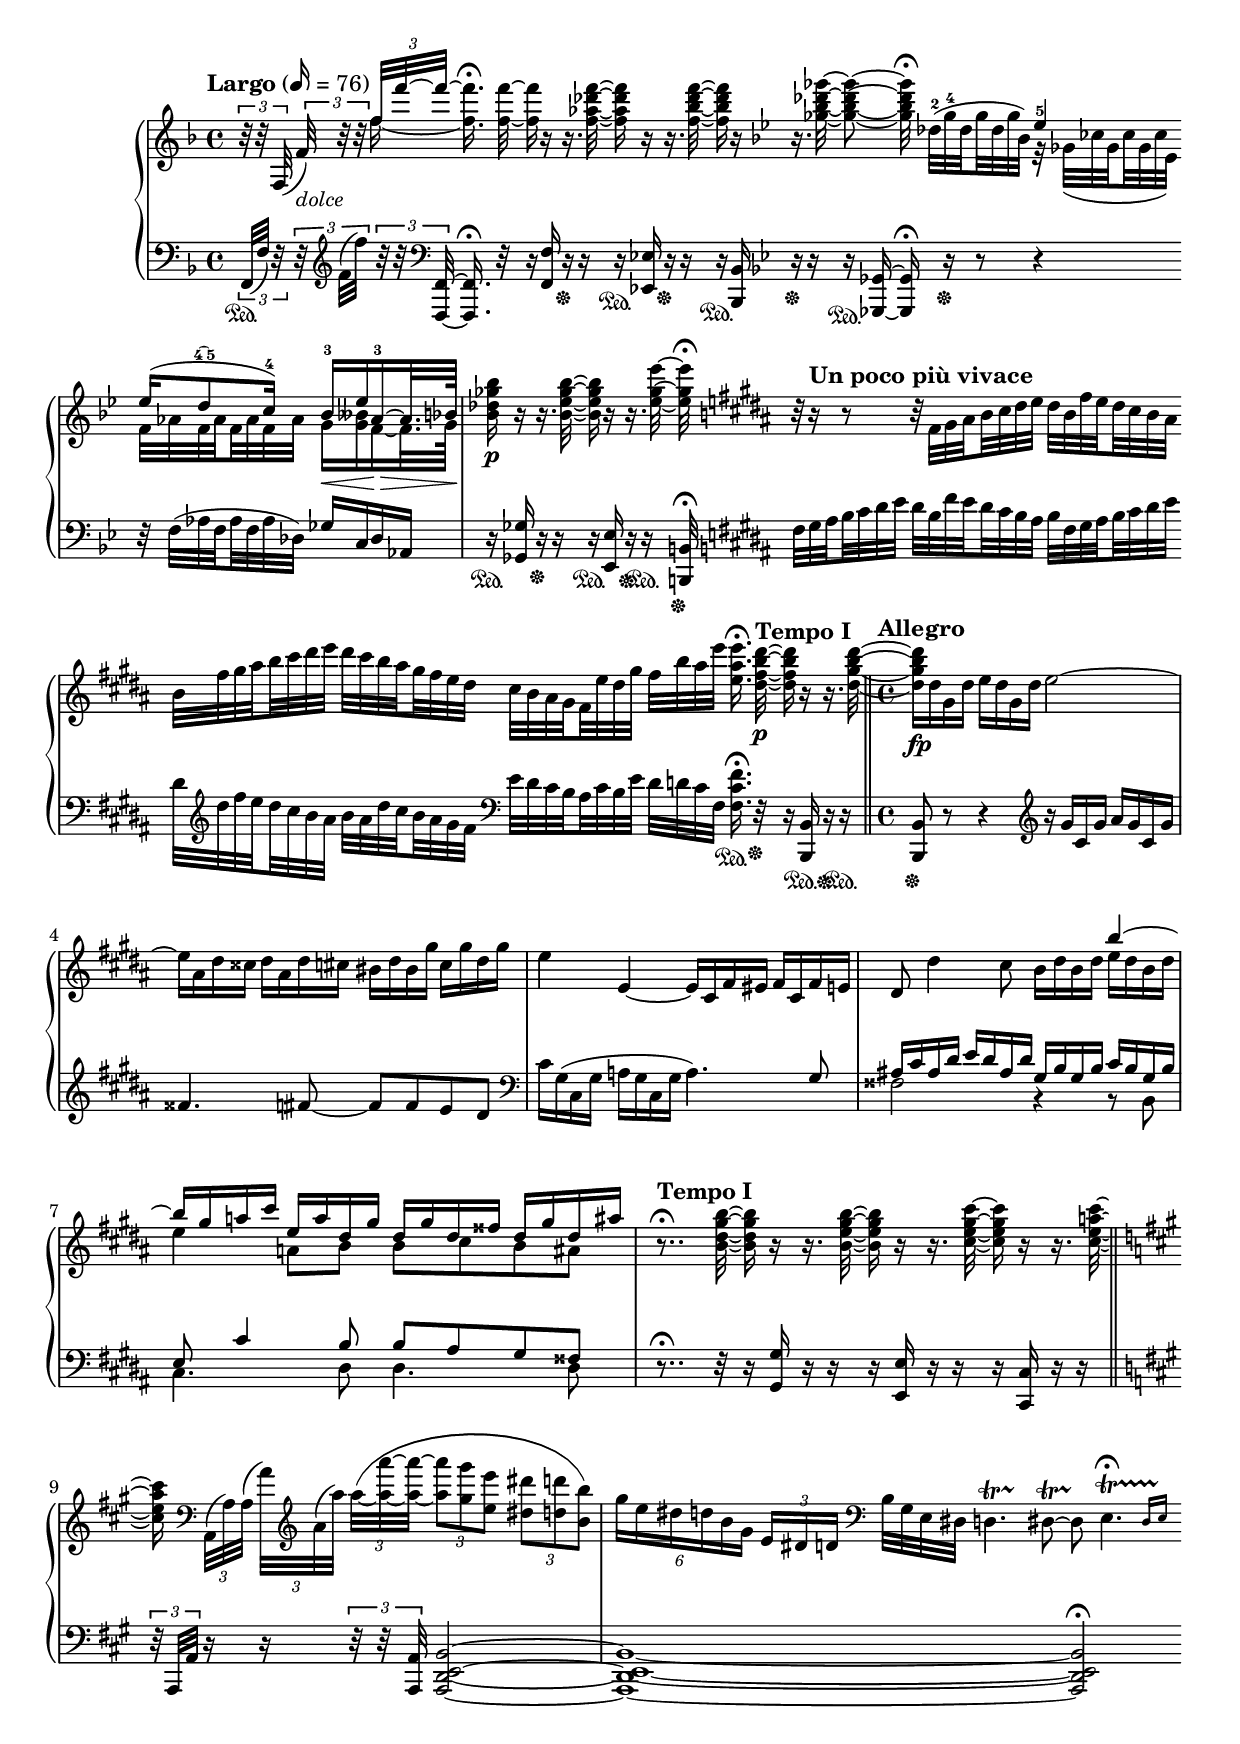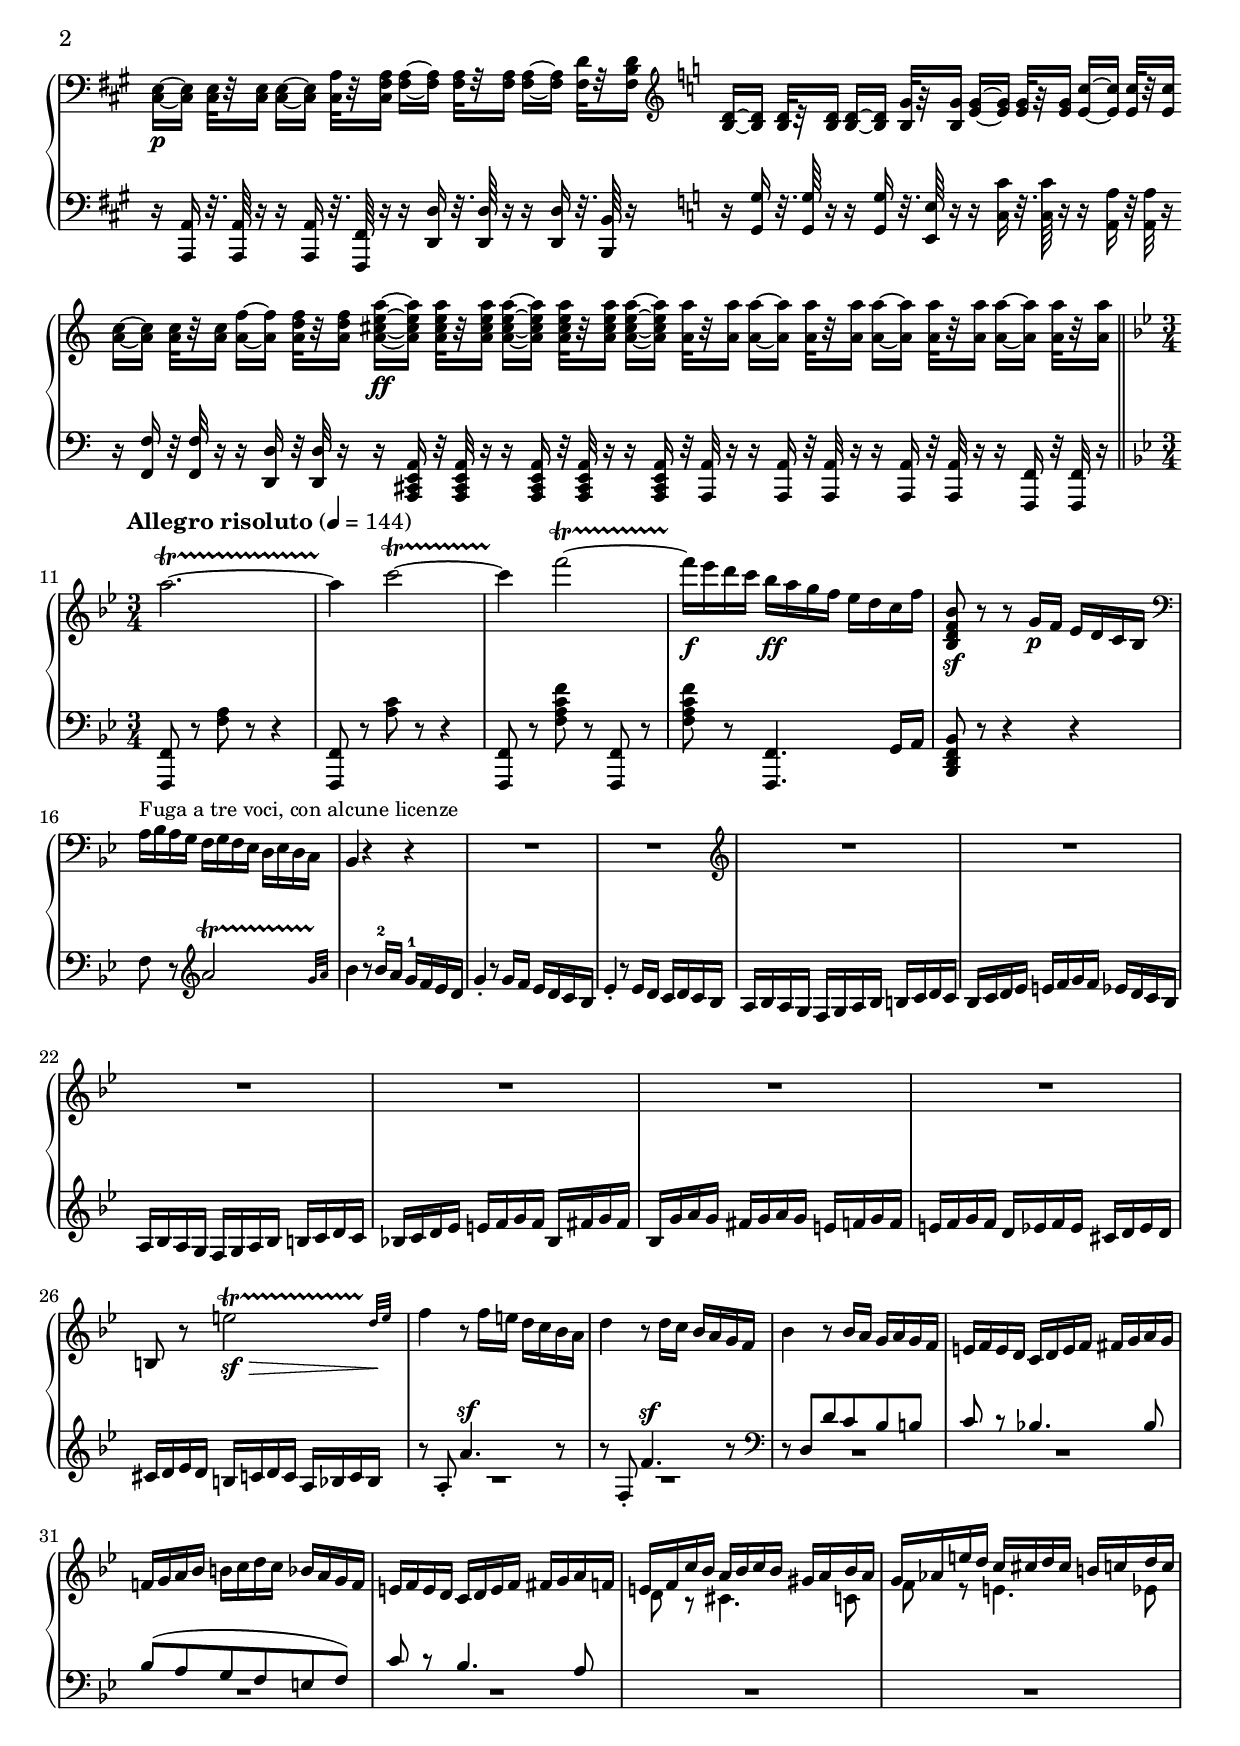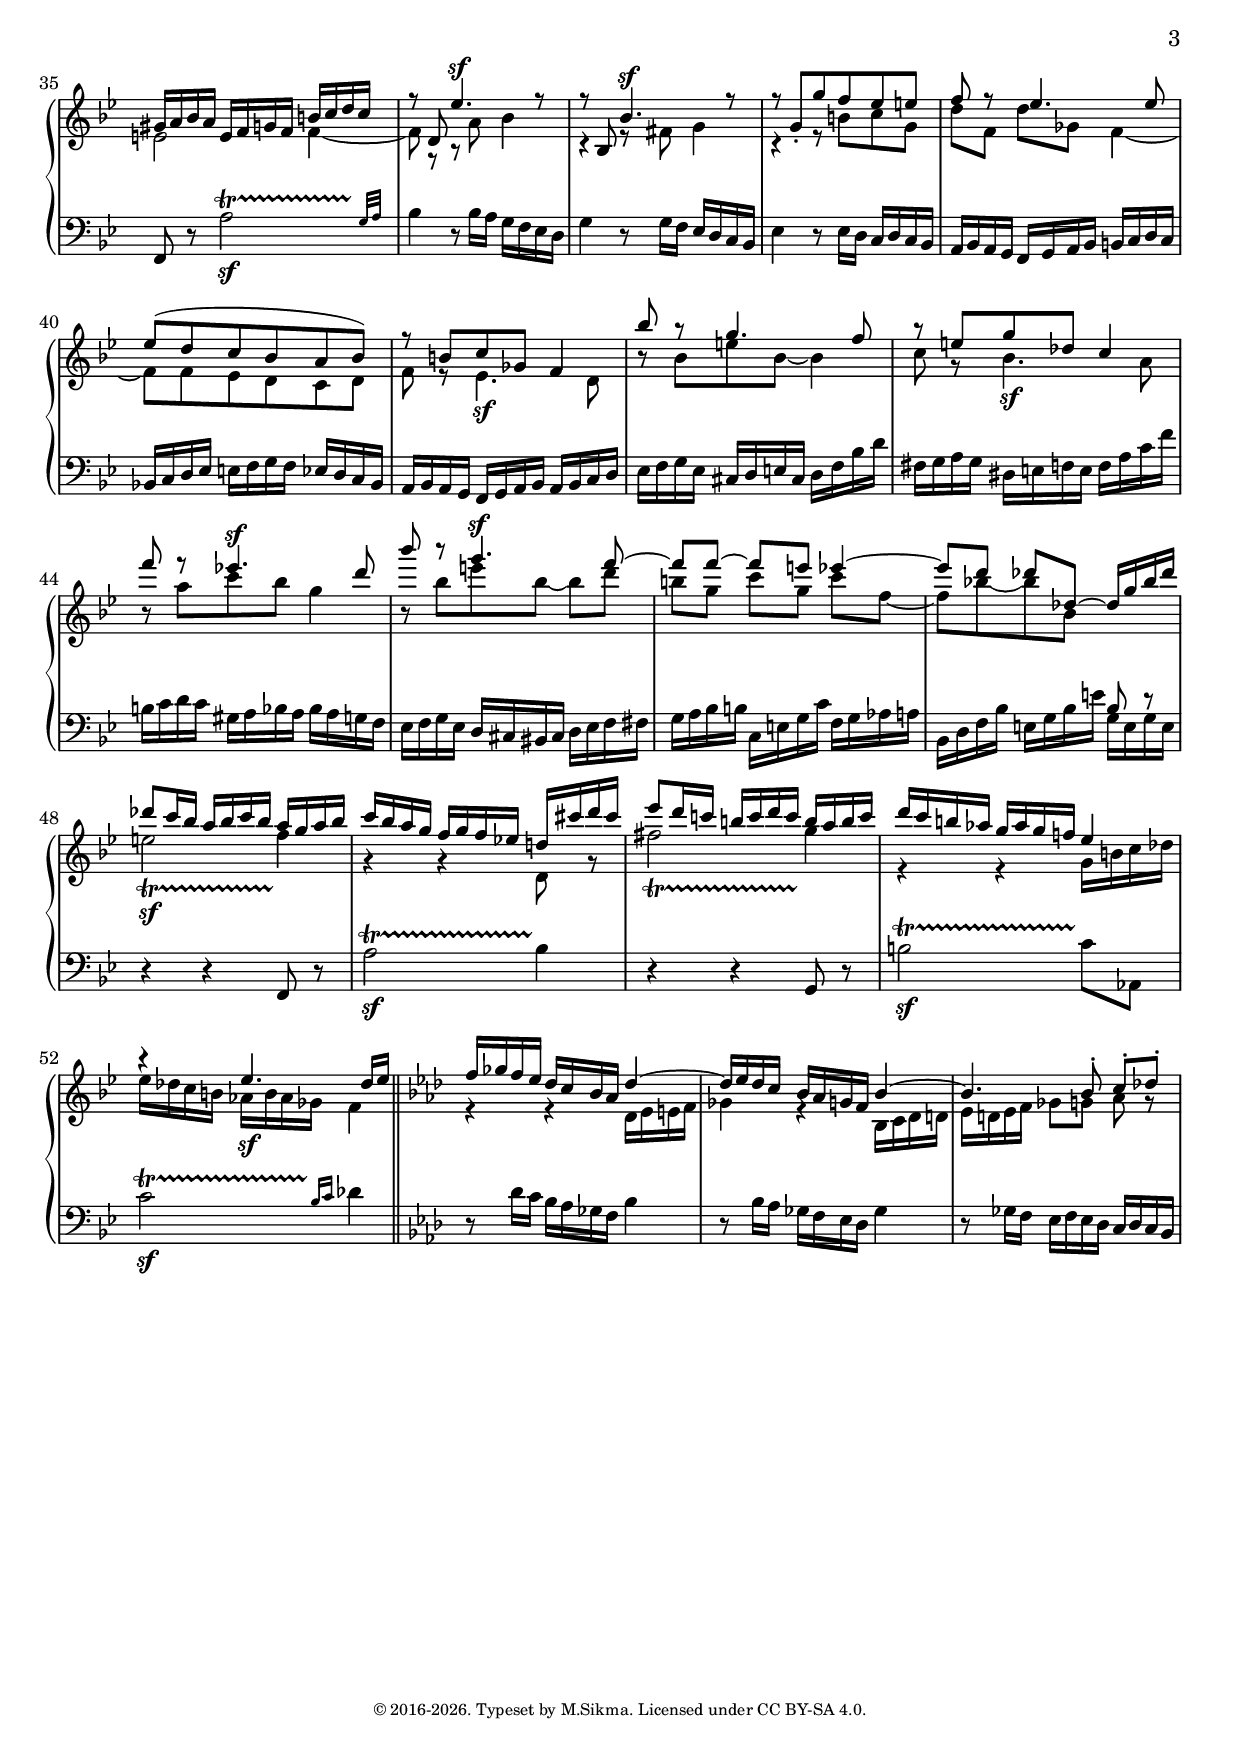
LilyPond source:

%===========================================================================
%    Piano Sonata Op.106 (L.Beethoven) - IV
%===========================================================================
%
%    (C) 2016-2017, Michiel Sikma <michiel@sikma.org>
%    Licensed under CC BY-SA 4.0.
%
%---------------------------------------------------------------------------

\version "2.19.42"
\include "sonata-op106-includes.ily"

%---------------------------------------------------------------------------
%    IV. Largo - Allegro risoluto
%---------------------------------------------------------------------------

four-section-one = {
  \key f \major
  \time 4/4
  \tempo "Largo" 16 = 76
}
% Per la misura si conta nel Largo sempre quattro semicrome, ciò è

\bookpart {
  \paper {
    markup-system-spacing = \std-padding-page-n
    bookTitleMarkup = \std-title-markup-page-n-no-titles
  }
  \header {
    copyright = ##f
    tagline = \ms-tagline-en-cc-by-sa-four
  }
  \score {
    \new PianoStaff \with {
      \std-staff-spacing
    } <<
      \set PianoStaff.connectArpeggios = ##t
      %---------------------------------------------------------------------
      %    Right hand
      %---------------------------------------------------------------------
      \new Staff = "right" \with {
        \std-magnification
        \stdDynSize
        midiInstrument = "acoustic grand"
      } {
        \clef treble \relative c {
          \four-section-one
          \override Tie.minimum-length = #2.75
          \autoBeamOff
          \tuplet 3/2 {
            r32 r
            \once \override Slur.positions = #'(1 . 2)
            f_( \noBeam
          }
          \tuplet 3/2 { f')_\markup { \italic "dolce" } r r }
          % Set the exact duration of this measure. Although the
          % time signature is 4/4, this first measure has an undeterminable
          % length. Based on the notes, it's precisely 140 64th notes long.
          \set Timing.measureLength = #(ly:make-moment 140/64)
          <<
            \relative c'' {
              \tuplet 3/2 { f32-[ f'^~ f^~] }
              % Hiding the stem and flag, since the other voice
              % will take care of proper display.
              \stemDown
              \single \hide Stem
              \single \hide Flag
              f\fermata
            }
            \\
            \relative c'' {
              f16_~ <f f'>16.
            }
          >>
          <f'_~ f'^~>32 16
          r16 r16.
          <f_~ aes_~ des^~ f^~>32 16
          r16 r16.
          <f_~ bes_~ des^~ f^~>32 16
          r16
          \key bes \major
          r16.
          <ges_~ bes_~ des^~ ges^~>32 <ges_~ bes_~ des^~ ges^~>8 32\fermata
          \autoBeamOn
          <<
            \relative c'' {
              \stemDown des32-[^(-2 ges-4
              \set stemRightBeamCount = #1
              des
              \set stemLeftBeamCount = #1
              ges des ges bes,)] \stemUp es4-5
              \bar "" \break
              es16-[^( des8\finger \markup \tied-finger-up #"4" #"5" ces16-4])
              bes16-[-3 es aes,^~-3 aes32. bes64]
            }
            \\
            \relative c'' {
              s8. s32
              r32 ges_(-[ ces
              \set stemRightBeamCount = #1
              ges
              \set stemLeftBeamCount = #1
              ces ges ces es,)]
              f-[ aes f
              \set stemRightBeamCount = #1
              aes
              \set stemLeftBeamCount = #1
              f aes f aes]
              ges16\< <ges beses> f_~\> f32. ges64\!
            }
          >>
          % End of the first measure.
          |
          <bes, des ges bes>16\p r16 r16. <bes_~ es_~ ges^~ bes^~>32 16 r16 r16.
          % Modify the second measure's length as well.
          \set Timing.measureLength = #(ly:make-moment 160/64)
          <es_~ ges^~ es'^~>32 32\fermata
          \key b \major
          r32
          \tempo "Un poco più vivace"
          r16 r8 r32
          \set subdivideBeams = ##t
          \set baseMoment = #(ly:make-moment 1/8)
          \set beatStructure = #'(6 6)
          fis,32-[ gis ais b cis dis e] dis-[ b fis' e dis cis b ais]
          b-[ fis' gis ais b cis dis e] dis-[ cis b ais gis fis e dis]
          cis-[ b ais gis fis e' dis gis] fis-[ b ais e']
          <e, ais e'>16.\fermata \noBeam
          \tempo "Tempo I"
          <dis_~ fis_~ b^~ dis^~>32\p \noBeam
          16 r16 r16.
          <dis_~ gis_~ b^~ dis^~>32
          \tempo "Allegro"
          % End of the second measure.
          |
          \time 4/4
          \bar "||"
          \set subdivideBeams = ##f
          16\fp dis gis, dis'
          e dis gis, dis' e2^~ |
          e16 ais, dis cisis dis ais dis cis bis dis bis gis' cis, gis' dis gis |
          e4 e,4_~ e16 cis fis eis fis cis fis e |
          dis8
          <<
            \relative c''' {
              s4 s4 s8 b4^~ |
              b16 gis a cis e, a dis, gis dis gis dis fisis dis gis dis ais'
            }
            \\
            \relative c'' {
              dis4 cis8 b16 dis b dis e dis b dis |
              e4 a,8 b b cis b ais
            }
          >>
          \tempo "Tempo I"
          |
          % Move the tempo text above the fermata.
          \once \override Staff.TextScript.outside-staff-priority = #500
          \once \override Staff.Script.outside-staff-priority = #0
          r8..\fermata
          <b'_~ dis_~ gis^~ b^~>32 16 r16 r16.
          <b_~ e_~ gis^~ b^~>32 16 r16 r16.
          <cis_~ e_~ gis^~ cis^~>32 16 r16 r16.
          <cis_~ e_~ a^~ cis^~>32
          \bar "||"
          % This measure is 3/4 for some reason.
          \set Timing.measureLength = #(ly:make-moment 3/4)
          \key a \major
          16 \clef bass
          \once \override Slur.positions = #'(-2 . 0)
          \tuplet 3/2 {
            a,,32^(-[ a')
            \once \override Slur.positions = #'(-2 . 0)
            a^(]
          }
          \tuplet 3/2 {
            a')-[ \clef treble
            \once \override Slur.positions = #'(-2 . 0)
            a^( a')]
          }
          \tuplet 3/2 {
            \once \override Slur.positions = #'(-2 . 0)
            a_~^( <a_~ a'^~> <a_~ a'^~>
          }
          \tuplet 3/2 { <a a'>8 <gis gis'> <e e'> }
          \tuplet 3/2 { <dis dis'> <d d'> <b b'>) }
          |
          % Another looooong measure.
          \set Timing.measureLength = #(ly:make-moment 352/64)
          \tuplet 6/4 { gis'16 e dis d b gis }
          \tuplet 3/2 { e-[ dis d] }
          \clef bass
          b32 gis e dis
          \once \override TrillSpanner.bound-details.right.padding = #1.0
          d4. \startTrillSpan
          \once \override TrillSpanner.bound-details.right.padding = #2.0
          dis8^~ \stopTrillSpan \startTrillSpan
          dis
          \once \override Staff.Script.outside-staff-priority = #200
          \once \override TrillSpanner.outside-staff-priority = ##f
          \afterGrace e4.\fermata \startTrillSpan { dis16-[ e] \stopTrillSpan }
          % The long and slow modulation from B major to A major to B flat major.
          \clef bass
          \bar ""
          \break
          <cis_~ e^~>16\p 16 32-[ r32 <cis e>16] <cis_~ e^~>16-[ 16]
          <cis a'>32-[ r32 <cis fis a>16] <fis_~ a^~>16-[ 16]
          <fis a>32-[ r32 <fis a>16] <fis_~ a^~>16-[ 16]
          <fis d'>32-[ r32 <fis b d>16]
          \clef treble
          \key c \major
          <b_~ d^~>16-[ 16] <b d>32-[ r32 <b d>16] <b_~ d^~>16-[ 16]
          <b g'>32-[ r32 <b g'>16] <e_~ g^~>16-[ 16] <e g>32-[ r32 <e g>16]
          <e_~ c'^~>16-[ 16] <e c'>32-[ r32 <e c'>16]
          \bar ""
          \break
          <a_~ c^~>16-[ 16] <a c>32-[ r32 <a c>16] <a_~ f'^~>16-[ 16]
          <a d f>32-[ r32 <a d f>16]
          <a_~ cis_~ e^~ a^~>16-[\ff 16] <a cis e a>32-[ r32 <a cis e a>16]
          <a_~ cis_~ e^~ a^~>16-[ 16] <a cis e a>32-[ r32 <a cis e a>16]
          <a_~ cis_~ e^~ a^~>16-[ 16]
          <a a'>32-[ r32 <a a'>16] <a_~ a'^~>16-[ 16]
          <a a'>32-[ r32 <a a'>16] <a_~ a'^~>16-[ 16]
          <a a'>32-[ r32 <a a'>16] <a_~ a'^~>16-[ 16]
          <a a'>32-[ r32 <a a'>16]
          \bar "||"
          \key bes \major
          \time 3/4
          \break
          \once \override TrillSpanner.bound-details.right.padding = #-1.0
          \tempo "Allegro risoluto" 4 = 144
          a'2.^~\startTrillSpan | a4 \stopTrillSpan
          \once \override TrillSpanner.bound-details.right.padding = #-1.0
          c2^~ \startTrillSpan | c4 \stopTrillSpan
          \once \override TrillSpanner.bound-details.right.padding = #-1.0
          \once \override Slur.positions = #'(6.1 . 0)
          \once \override Slur.eccentricity = #1.25
          \once \override Slur.height-limit = #6.5
          f2^~ \startTrillSpan | f16\f \stopTrillSpan
          es d c bes\ff a g f es d c f |
          <bes,, d f bes>8\sf r8 r8 g'16-[\p f] es d c bes
          \clef bass |
          \break
          % Start of the fuga section.
          % "Three part fugue with some license"
          a16^\markup { "Fuga a tre voci, con alcune licenze" } bes a g
          f g f es d es d c |
          bes4 r4 r4 |
          R2. |
          R2. \clef treble |
          R2. |
          R2. |
          R2. |
          R2. |
          R2. |
          R2. |
          b'8 r8 \afterGrace e'2\sf\>\startTrillSpan { d32\!\stopTrillSpan e } |
          f4 r8 f16 e d c bes a |
          d4 r8 d16 c bes a g f |
          bes4 r8 bes16 a g a g f |
          e f e d c d e f fis g a g |
          f! g a bes b c d c bes a g f |
          e f e d c d e f fis g a f |
          <<
            \relative c' {
              e f c' bes a bes c bes gis a bes a
              |
              g as e' d c cis d cis b c d c
              |
              gis a bes a e f g f b c d c
              |
              \relative c'' f8\rest d,8 es'4.^\sf \relative c'' f8\rest
              |
              \relative c'' f8\rest bes,8 bes'4.^\sf \relative c'' f8\rest
              |
              \relative c'' f8\rest g8_.-[ g' f es e]
              |
              f8 \relative c'' f8\rest es4. es8
              |
              es8-[^( d c bes a bes])
              |
              \relative c'' f8\rest b8-[ c ges] f4
              |
              bes'8 \relative c''' a8\rest g4. f8
              |
              \relative c''' a8\rest
              % Neutral as per London. Es in original edition.
              e8-[ g des] c4
              |
              f'8 \relative c''' f8\rest es!4.^\sf d8
              |
              bes'8 \relative c'''' b8\rest g4.^\sf f8^~
              |
              f8-[ f^~]
              f8-[ e] es4^~
              |
              es8-[ d] des8-[ des,^~] des16-[ g bes des]
              |
              des8-[ c16 bes] a-[ bes c bes] a g a bes
              |
              c bes a g f g f es! d! cis' d cis
              |
              es8-[ d16 c!] b c d c b a b c
              |
              d16 c b as g as g f! es4
              |
              \relative c''' b4\rest
              es4.\sf des16-[ es]
              |
              f16 ges f es des c bes as des4^~
              |
              des16 es des c bes as g f bes4^~
              |
              bes4. bes8^. c8-[^. des!^.]
              |
            }
            \\
            \relative c' {
              d8 b8\rest cis4. c8
              |
              f8 e8\rest e4. es8
              |
              e2 f4_~
              |
              f8 \relative c' { g8\rest b8\rest } a8 bes4
              |
              \relative c' { c4\rest e8\rest } fis8 g4
              |
              \relative c' { c4\rest e8\rest } b8-[ c g]
              |
              d'8-[ f,] d'8-[ ges,] f4_~
              |
              f8 f es d c d
              |
              f8 \relative c' { e8\rest } es4._\sf d8
              |
              \relative c'' { b8\rest } bes'8-[ e bes_~] bes4
              |
              c8 \relative c'' { g8\rest } bes4._\sf a8
              |
              \relative c'' { b8\rest } a'8-[ c bes] g4
              |
              \relative c'' { b8\rest } bes8-[ e bes_~] bes8-[ d]
              |
              b8-[ g] c-[ g] c-[ f,_~]
              |
              f8 bes!_~ bes bes,
              s4
              |
              \trillSpanDown
              e2\sf\startTrillSpan f4\stopTrillSpan
              |
              \relative c'' { g4\rest g4\rest }
              d,8
              \relative c'' g8\rest
              |
              fis'2\startTrillSpan g4\stopTrillSpan
              |
              \relative c' { e4\rest e4\rest }
              g,16 b c des
              |
              es des c b as b as ges f4
              |
              \bar "||"
              \key f \minor
              \relative c' { e4\rest e4\rest }
              des16-[ es e f]
              |
              ges4 \relative c' e4\rest bes,16-[ c des d]
              |
              es d es f ges8-[ g] as \relative c'' g8\rest
            }
          >>
        }
      }
      %---------------------------------------------------------------------
      %    Left hand
      %---------------------------------------------------------------------
      \new Staff = "left" \with {
        \std-magnification
        \stdDynSize
        midiInstrument = "acoustic grand"
      } {
        \clef bass \relative c, {
          \four-section-one
          \override Tie.minimum-length = #2.75
          \autoBeamOff
          \stemUp
          \tupletDown
          \once \override Slur.positions = #'(0 . 1)
          \once \override TupletBracket.positions = #'(-3.7 . -3.7)
          \tuplet 3/2 { f32-[\sustainOn_( f')] r32 }
          \tupletUp
          \stemDown
          \once \override TupletBracket.positions = #'(3.1 . 3.4)
          \tuplet 3/2 {
            r32 \clef treble
            \once \override Slur.positions = #'(-1 . 1)
            f'^(-[ f')]
          }
          \once \override TupletBracket.positions = #'(3.4 . 3.4)
          \once \override Score.NoteColumn.X-offset = 0.8
          \tuplet 3/2 { r32 r \clef bass \stemNeutral <f,,,,_~ f'^~> }
          <f f'>16.\fermata r32 r16
          <f' f'>16 r16\sustainOff r16 r16\sustainOn
          <es es'> r16\sustainOff r16 r16\sustainOn
          <bes bes'> \key bes \major r16\sustainOff r16 r16\sustainOn
          <ges_~ ges'^~> <ges ges'>\fermata r16\sustainOff r8 r4
          % Breaking to the next line here.
          \autoBeamOn
          r32 f''32-[^( aes
          \set stemRightBeamCount = #1
          f
          \set stemLeftBeamCount = #1
          aes f aes des,)] ges16 c, des aes
          % End of the first measure
          |
          r16\sustainOn <ges ges'> r16\sustainOff r16
          r16\sustainOn <es es'> r16\sustainOff
          r16\sustainOn <b b'>32\fermata \noBeam \sustainOff
          % Un poco più vivace
          \key b \major
          \set subdivideBeams = ##t
          \set baseMoment = #(ly:make-moment 1/8)
          \set beatStructure = #'(6 6)
          \stemDown
          fis''32-[ gis ais b cis dis e] dis-[ b fis' e dis cis b ais]
          b-[ fis gis ais b cis dis e]
          % Force another break to the next page.
          \bar "" \break
          dis-[ \clef treble dis' fis e dis cis b ais]
          b-[ ais dis cis b ais gis fis] \clef bass e-[ dis cis b ais cis b e] dis-[ d cis fis,]
          <fis cis' fis>16.\fermata\sustainOn
          \stemNeutral
          r32\sustainOff r16 <b,, b'>16\sustainOn r16\sustainOff r16\sustainOn
          \bar "||"
          <b b'>8\sustainOff r8 r4 \clef treble r16
          \set subdivideBeams = ##f
          gis'''16 cis, gis' ais gis cis, gis' |
          fisis4. fis8_~ fis8 8 e dis \clef bass |
          cis16 gis^( cis, gis' a gis cis, gis' a4.)
          <<
            \relative c' {
              \once \override Slur.positions = #'(1 . 2)
              gis8 |
              ais!16 cis ais dis e dis ais dis gis, b gis b cis b gis b |
              e,8 cis'4 b8 \noBeam 8 ais gis fisis
            }
            \\
            \relative c {
              s8 |
              fisis2 b,4\rest b8\rest b8 |
              cis4. dis8 dis4. dis8 |
            }
          >>
          r8..\fermata r32 r16 <gis, gis'>16
          r16 r r <e e'>
          r r r <cis cis'> r r
          \bar "||"
          \key a \major
          \tuplet 3/2 { r32 a a' } r16 r16
          \tuplet 3/2 { r32 r32 <a, a'> }
          <a_~ d_~ e^~ b'^~>2 |
          <a_~ d_~ e_~ b'_~>1 2\fermata
          % Modulation section.
          r16 <a a'>16 r32. <a a'>64 r16 r16 <a a'>16 r32.
          <fis fis'>64 r16 r16
          <d' d'>16 r32. <d d'>64 r16 r16 <d d'>16 r32.
          <b b'>64 r16
          \key c \major
          r16
          <g' g'>16 r32. <g g'>64 r16 r16 <g g'>16 r32.
          <e e'>64 r16 r16
          <c' c'>16 r32. <c c'>64 r16 r16
          <a a'>16 r32 <a a'>32 r16
          \bar ""
          \break
          r16
          <f f'>16 r32 <f f'>32 r16 r16
          <d d'>16 r32 <d d'>32 r16 r16
          <a cis e a>16 r32 <a cis e a>32 r16 r16
          <a cis e a>16 r32 <a cis e a>32 r16 r16
          <a cis e a>16 r32 <a a'>32 r16 r16
          <a a'>16 r32 <a a'>32 r16 r16
          <a a'>16 r32 <a a'>32 r16 r16
          <f f'>16 r32 <f f'>32 r16
          \bar "||"
          \key bes \major
          \time 3/4
          <f f'>8 r8 <f'' a> r8 r4 |
          <f,, f'>8 r8 <a'' c> r8 r4 |
          <f,, f'>8 r8 <f'' a c f>8 r8 <f,, f'>8 r8 |
          <f'' a c f> r8 <f,, f'>4. g'16 a |
          <bes, d f bes>8 r8 r4 r4 |
          f''8 r8 \clef treble \afterGrace a'2\startTrillSpan { g32 a\stopTrillSpan } |
          bes4 r8 bes16-2 a g-1 f es d |
          g4-. r8 g16 f es d c bes |
          es4-. r8 es16 d c d c bes |
          a bes a g f g a bes b c d c |
          bes c d es e f g f es d c bes |
          a bes a g f g a bes b c d c |
          bes! c d es e f g f bes, fis' g fis |
          bes, g' a g fis g a g e f g f |
          e f g f d es f es cis d es d |
          cis d es d b c d c a bes c bes |
          <<
            \relative c' {
              \relative c'' b8\rest a8_. a'4.^\sf \relative c'' b8\rest |
              \relative c'' b8\rest f,8_. f'4.^\sf \relative c'' b8\rest |
              \clef bass
              \relative c d8\rest d,8-[ d' c bes b]
              |
              c8 \relative c \relative c' c8\rest bes!4. bes8
              |
              bes8-[^( a g f e f)]
              |
              c'8 \relative c' c8\rest bes4. a8
              |
              
            }
            \\
            \relative c' {
              \override MultiMeasureRest.staff-position = #-8
              R2.
              |
              R2.
              |
              \override MultiMeasureRest.staff-position = #-2
              R2.
              |
              R2.
              |
              R2.
              |
              R2.
              |
              R2.
              |
              R2.
              |
              \trillSpanUp
              \stemUp f,,8 \stemDown \relative c d8\rest \afterGrace a'2\sf\startTrillSpan { \stemUp g32\stopTrillSpan a \stemNeutral }
            }
          >>
          bes4 r8 bes16 a g f es d
          |
          g4 r8 g16 f es d c bes
          |
          es4 r8 es16 d c d c bes
          |
          a bes a g f g a bes b c d c
          |
          bes! c d es e f g f es d c bes
          |
          a bes a g f g a bes a bes c d
          |
          es f g es cis d e cis d f bes d
          |
          fis, g a g dis e f! e f a c f
          |
          b, c d c gis a bes a bes a g! f
          |
          es f g es d cis bis cis d
          % Unsure whether this should be an es or an e.
          % Henle is unsure too.
          es
          f fis
          |
          g a bes b c, e! g c
          f, g as a
          |
          bes, d f bes
          e, g bes e
          <<
            \relative c' {
              bes8 d8\rest
            }
            \\
            \relative c'' {
              g,16 e g e
            }
          >>
          |
          r4 r4 f,,8 r8
          |
          \trillSpanUp
          a'2_\sf\startTrillSpan bes4\stopTrillSpan
          |
          r4 r4 g,8 r8
          |
          b'2_\sf\startTrillSpan c8\stopTrillSpan-[ as,]
          |
          \afterGrace c'2_\sf\startTrillSpan { bes16-[\stopTrillSpan c] } des4
          |
          \key f \minor
          r8 des16-[ c] bes as ges f bes4
          |
          r8 bes16-[ as] ges f es des ges4
          |
          r8 ges16-[ f] es f es des c des c bes
          |
        }
      }
    >>
    \layout {
      \context {
        \Score
        \override SpacingSpanner.common-shortest-duration = #(ly:make-moment 1/8)
        \consists #Span_stem_engraver
      }
    }
    \midi {
      \tempo 4 = 60
    }
  }
}
